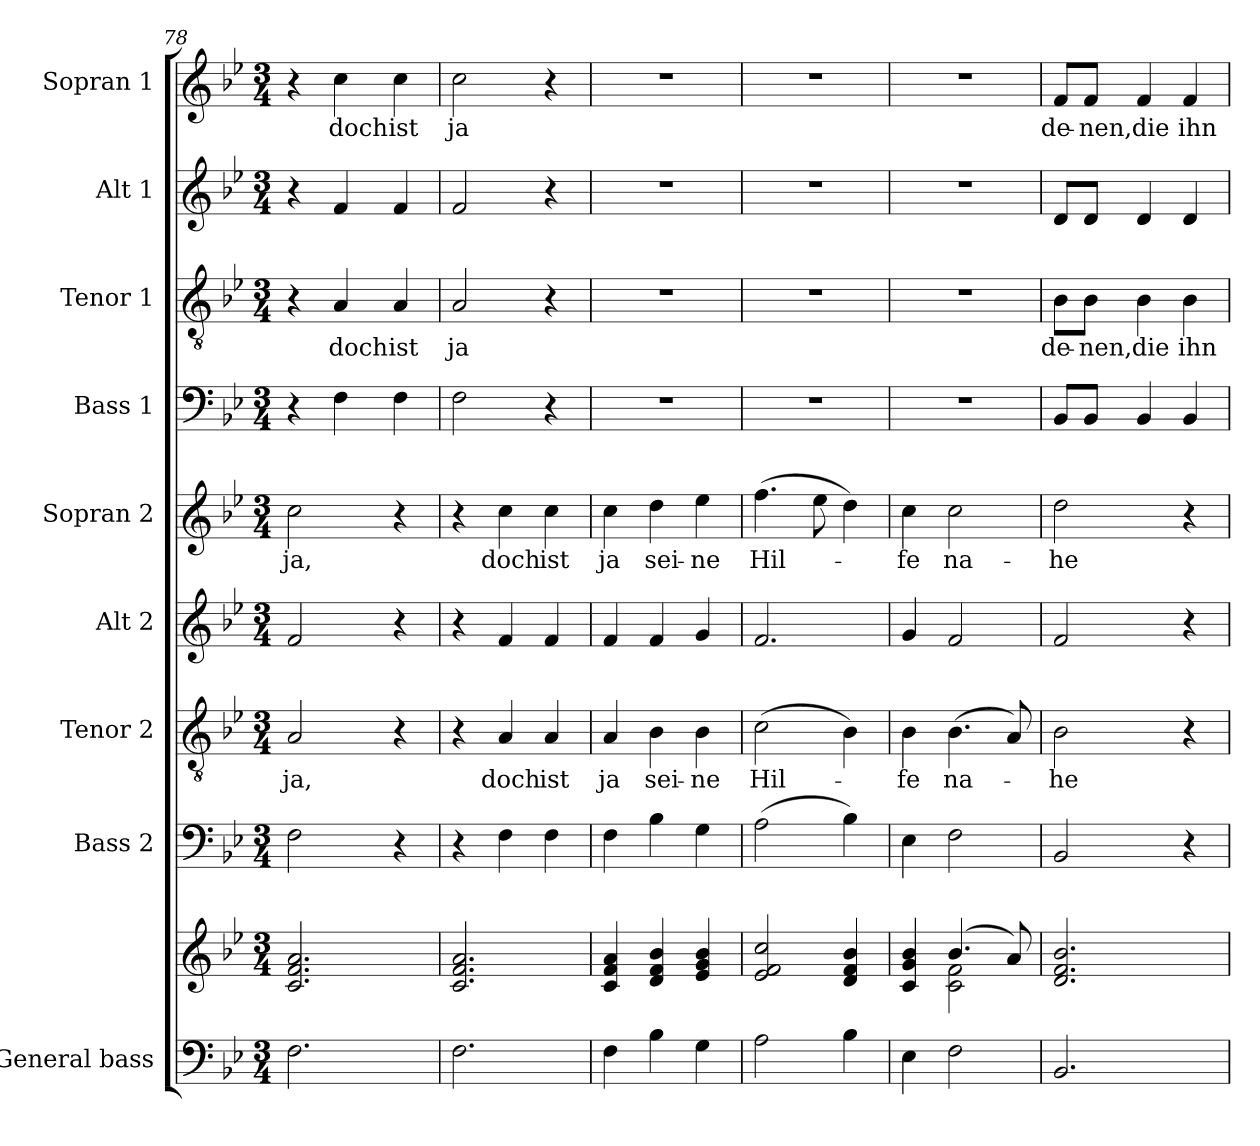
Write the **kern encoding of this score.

**kern	**kern	**kern	**kern	**text	**kern	**kern	**text	**kern	**kern	**text	**kern	**kern	**text
*part9	*part9	*part8	*part7	*part7	*part6	*part5	*part5	*part4	*part3	*part3	*part2	*part1	*part1
*staff10	*staff9	*staff8	*staff7	*staff7	*staff6	*staff5	*staff5	*staff4	*staff3	*staff3	*staff2	*staff1	*staff1
*I"General bass	*	*I"Bass 2	*I"Tenor 2	*	*I"Alt 2	*I"Sopran 2	*	*I"Bass 1	*I"Tenor 1	*	*I"Alt 1	*I"Sopran 1	*
*clefF4	*clefG2	*clefF4	*clefGv2	*	*clefG2	*clefG2	*	*clefF4	*clefGv2	*	*clefG2	*clefG2	*
*k[b-e-]	*k[b-e-]	*k[b-e-]	*k[b-e-]	*	*k[b-e-]	*k[b-e-]	*	*k[b-e-]	*k[b-e-]	*	*k[b-e-]	*k[b-e-]	*
*M3/4	*M3/4	*M3/4	*M3/4	*	*M3/4	*M3/4	*	*M3/4	*M3/4	*	*M3/4	*M3/4	*
=78	=78	=78	=78	=78	=78	=78	=78	=78	=78	=78	=78	=78	=78
2.F\	2.c/ 2.f/ 2.a/	2F\	2A/	ja,	2f/	2cc\	ja,	4r	4r	.	4r	4r	.
.	.	.	.	.	.	.	.	4F\	4A/	doch	4f/	4cc\	doch
.	.	4r	4r	.	4r	4r	.	4F\	4A/	ist	4f/	4cc\	ist
=79	=79	=79	=79	=79	=79	=79	=79	=79	=79	=79	=79	=79	=79
2.F\	2.c/ 2.f/ 2.a/	4r	4r	.	4r	4r	.	2F\	2A/	ja	2f/	2cc\	ja
.	.	4F\	4A/	doch	4f/	4cc\	doch	.	.	.	.	.	.
.	.	4F\	4A/	ist	4f/	4cc\	ist	4r	4r	.	4r	4r	.
=80	=80	=80	=80	=80	=80	=80	=80	=80	=80	=80	=80	=80	=80
4F\	4c/ 4f/ 4a/	4F\	4A/	ja	4f/	4cc\	ja	2.r	2.r	.	2.r	2.r	.
4B-\	4d/ 4f/ 4b-/	4B-\	4B-\	sei-	4f/	4dd\	sei-	.	.	.	.	.	.
4G\	4e-/ 4g/ 4b-/	4G\	4B-\	-ne	4g/	4ee-\	-ne	.	.	.	.	.	.
=81	=81	=81	=81	=81	=81	=81	=81	=81	=81	=81	=81	=81	=81
2A\	2e-/ 2f/ 2cc/	(2A\	(2c\	Hil-	2.f/	(4.ff\	Hil-	2.r	2.r	.	2.r	2.r	.
.	.	.	.	.	.	8ee-\	.	.	.	.	.	.	.
4B-\	4d/ 4f/ 4b-/	4B-\)	4B-\)	.	.	4dd\)	.	.	.	.	.	.	.
=82	=82	=82	=82	=82	=82	=82	=82	=82	=82	=82	=82	=82	=82
*	*^	*	*	*	*	*	*	*	*	*	*	*	*
4E-\	4c/ 4g/ 4b-/	4ryy	4E-\	4B-\	-fe	4g/	4cc\	-fe	2.r	2.r	.	2.r	2.r	.
2F\	(4.b-/	2c\ 2f\	2F\	(4.B-\	na-	2f/	2cc\	na-	.	.	.	.	.	.
.	8a/)	.	.	8A/)	.	.	.	.	.	.	.	.	.	.
*	*v	*v	*	*	*	*	*	*	*	*	*	*	*	*
!!LO:PB:g=z
=83	=83	=83	=83	=83	=83	=83	=83	=83	=83	=83	=83	=83	=83
2.BB-/	2.d/ 2.f/ 2.b-/	2BB-/	2B-\	-he	2f/	2dd\	-he	8BB-/L	8B-\L	de-	8d/L	8f/L	de-
.	.	.	.	.	.	.	.	8BB-/J	8B-\J	-nen,	8d/J	8f/J	-nen,
.	.	.	.	.	.	.	.	4BB-/	4B-\	die	4d/	4f/	die
.	.	4r	4r	.	4r	4r	.	4BB-/	4B-\	ihn	4d/	4f/	ihn
=	=	=	=	=	=	=	=	=	=	=	=	=	=
*-	*-	*-	*-	*-	*-	*-	*-	*-	*-	*-	*-	*-	*-
